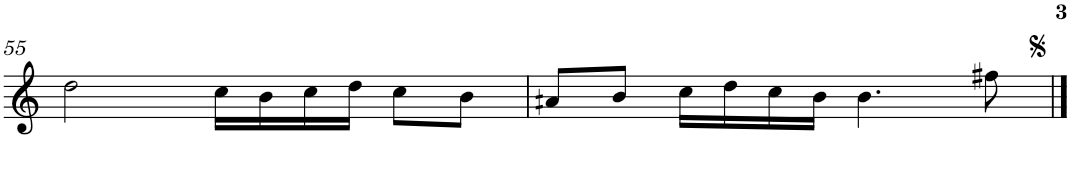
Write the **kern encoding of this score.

**kern
*part1
*staff1
*I"Piano
*I'Pno.
!!LO:PB:g=z
*clefG2
*k[]
*M4/4
*met(c)
=55
2dd\
16cc\LL
16b\
16cc\
16dd\JJ
8cc\L
8b\J
=56
8an/L
8b/J
16cc\LL
16dd\
16cc\
16b\JJ
4.b\
8ff#X\
==
*-
